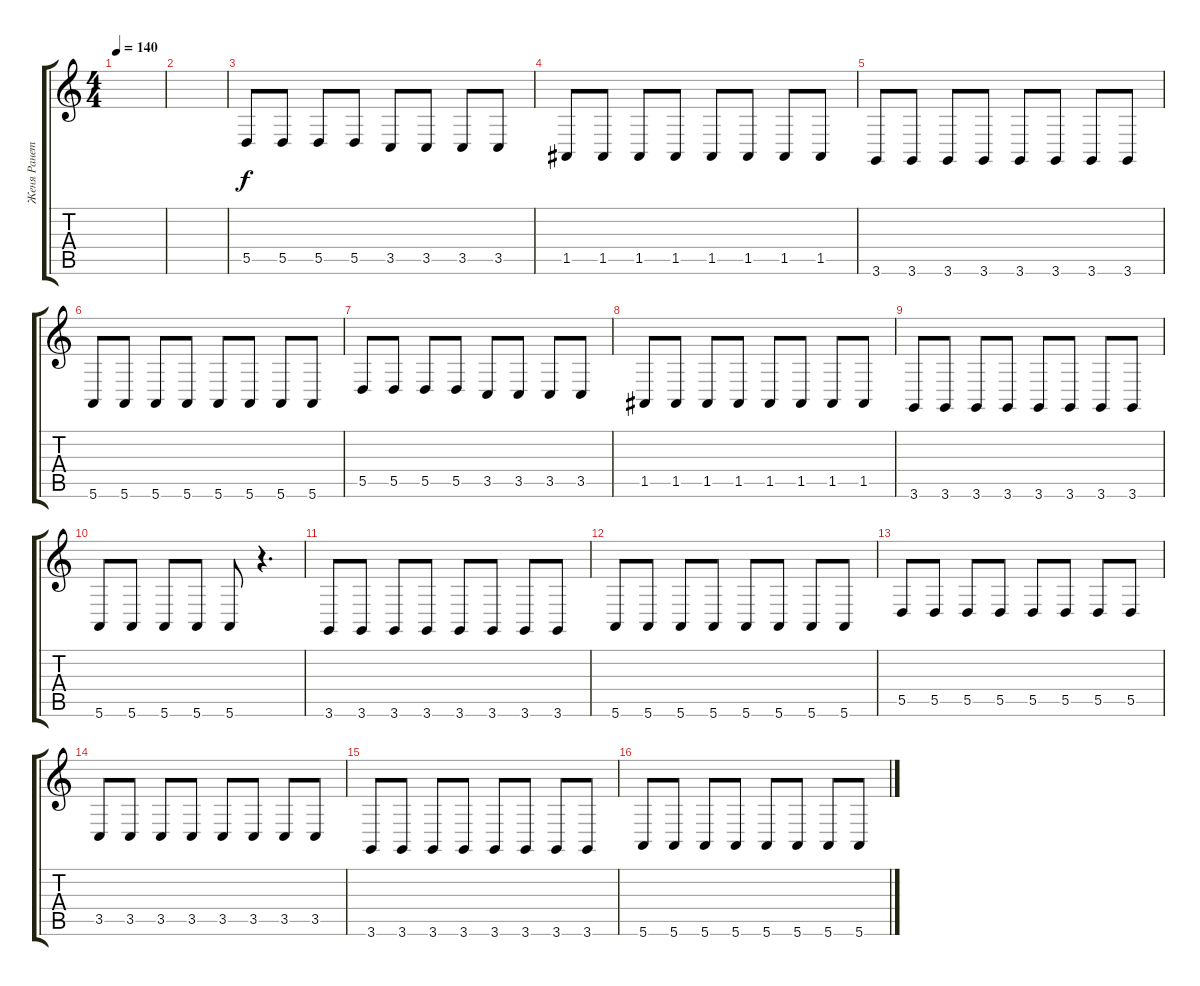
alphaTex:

\track ("Женя Ранетка" "Женя Ранет") {instrument lead8bassandlead}
\staff {score tabs}
\tuning (E4 B3 G3 D3 A2 E2) {hide}
\ts (4 4)
\tempo 140
\clef g2
\ks c
|
|
5.5.8 5.5.8 5.5.8 5.5.8 3.5.8 3.5.8 3.5.8 3.5.8 |
1.5.8 1.5.8 1.5.8 1.5.8 1.5.8 1.5.8 1.5.8 1.5.8 |
3.6.8 3.6.8 3.6.8 3.6.8 3.6.8 3.6.8 3.6.8 3.6.8 |
5.6.8 5.6.8 5.6.8 5.6.8 5.6.8 5.6.8 5.6.8 5.6.8 |
5.5.8 5.5.8 5.5.8 5.5.8 3.5.8 3.5.8 3.5.8 3.5.8 |
1.5.8 1.5.8 1.5.8 1.5.8 1.5.8 1.5.8 1.5.8 1.5.8 |
3.6.8 3.6.8 3.6.8 3.6.8 3.6.8 3.6.8 3.6.8 3.6.8 |
5.6.8 5.6.8 5.6.8 5.6.8 5.6.8 r.4{d} |
3.6.8 3.6.8 3.6.8 3.6.8 3.6.8 3.6.8 3.6.8 3.6.8 |
5.6.8 5.6.8 5.6.8 5.6.8 5.6.8 5.6.8 5.6.8 5.6.8 |
5.5.8 5.5.8 5.5.8 5.5.8 5.5.8 5.5.8 5.5.8 5.5.8 |
3.5.8 3.5.8 3.5.8 3.5.8 3.5.8 3.5.8 3.5.8 3.5.8 |
3.6.8 3.6.8 3.6.8 3.6.8 3.6.8 3.6.8 3.6.8 3.6.8 |
5.6.8 5.6.8 5.6.8 5.6.8 5.6.8 5.6.8 5.6.8 5.6.8
